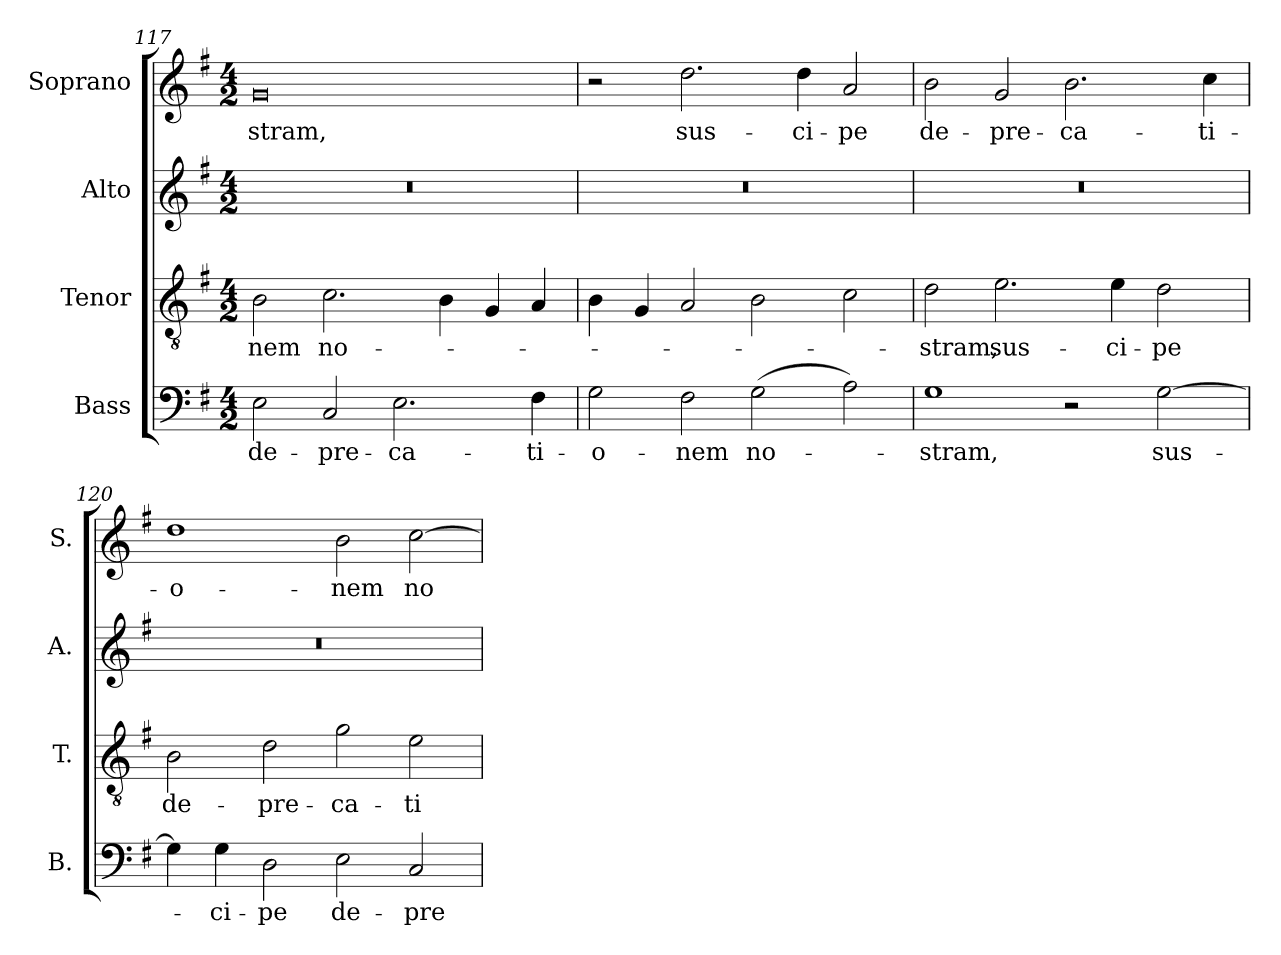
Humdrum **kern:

**kern	**text	**kern	**text	**kern	**kern	**text
*part4	*part4	*part3	*part3	*part2	*part1	*part1
*staff4	*staff4	*staff3	*staff3	*staff2	*staff1	*staff1
*I"Bass	*	*I"Tenor	*	*I"Alto	*I"Soprano	*
*I'B.	*	*I'T.	*	*I'A.	*I'S.	*
*clefF4	*	*clefGv2	*	*clefG2	*clefG2	*
*	*	*ITrd7c12	*	*	*	*
*k[f#]	*	*k[f#]	*	*k[f#]	*k[f#]	*
*G:	*	*G:	*	*G:	*G:	*
*M4/2	*	*M4/2	*	*M4/2	*M4/2	*
=117	=117	=117	=117	=117	=117	=117
!	!LO:LY:b:color=#000000	!	!	!	!	!
!	!	!	!LO:LY:b:color=#000000	!LO:N:vis=1	!	!
!	!	!	!	!	!	!LO:LY:b:color=#000000
2Ei\	de-	2BBi\	-nem	0r	0gi	-stram,
!	!LO:LY:b:color=#000000	!	!	!	!	!
!	!	!	!LO:LY:b:color=#000000	!	!	!
2Ci/	-pre-	2.Ci\	no-	.	.	.
!	!LO:LY:b:color=#000000	!	!	!	!	!
2.Ei\	-ca-	.	.	.	.	.
.	.	4BBi\	.	.	.	.
.	.	4GGi/	.	.	.	.
!	!LO:LY:b:color=#000000	!	!	!	!	!
4F#i\	-ti-	4AAi/	.	.	.	.
!!LO:LB:g=z
=118	=118	=118	=118	=118	=118	=118
!	!LO:LY:b:color=#000000	!	!	!LO:N:vis=1	!	!
2Gi\	-o-	4BBi\	.	0r	2r	.
.	.	4GGi/	.	.	.	.
!	!LO:LY:b:color=#000000	!	!	!	!	!
!	!	!	!	!	!	!LO:LY:b:color=#000000
2F#i\	-nem	2AAi/	.	.	2.ddi\	sus-
!	!LO:LY:b:color=#000000	!	!	!	!	!
(2Gi\	no-	2BBi\	.	.	.	.
!	!	!	!	!	!	!LO:LY:b:color=#000000
.	.	.	.	.	4ddi\	-ci-
!	!	!	!	!	!	!LO:LY:b:color=#000000
2Ai\)	.	2Ci\	.	.	2ai/	-pe
=119	=119	=119	=119	=119	=119	=119
!	!LO:LY:b:color=#000000	!	!	!	!	!
!	!	!	!LO:LY:b:color=#000000	!LO:N:vis=1	!	!
!	!	!	!	!	!	!LO:LY:b:color=#000000
1Gi	-stram,	2Di\	-stram,	0r	2bi\	de-
!	!	!	!LO:LY:b:color=#000000	!	!	!
!	!	!	!	!	!	!LO:LY:b:color=#000000
.	.	2.Ei\	sus-	.	2gi/	-pre-
!	!	!	!	!	!	!LO:LY:b:color=#000000
2r	.	.	.	.	2.bi\	-ca-
!	!	!	!LO:LY:b:color=#000000	!	!	!
.	.	4Ei\	-ci-	.	.	.
!	!LO:LY:b:color=#000000	!	!	!	!	!
!	!	!	!LO:LY:b:color=#000000	!	!	!
[2Gi\	sus-	2Di\	-pe	.	.	.
!	!	!	!	!	!	!LO:LY:b:color=#000000
.	.	.	.	.	4cci\	-ti-
=120	=120	=120	=120	=120	=120	=120
!	!	!	!LO:LY:b:color=#000000	!LO:N:vis=1	!	!
!	!	!	!	!	!	!LO:LY:b:color=#000000
4Gi\]	.	2BBi\	de-	0r	1ddi	-o-
!	!LO:LY:b:color=#000000	!	!	!	!	!
4Gi\	-ci-	.	.	.	.	.
!	!LO:LY:b:color=#000000	!	!	!	!	!
!	!	!	!LO:LY:b:color=#000000	!	!	!
2Di\	-pe	2Di\	-pre-	.	.	.
!	!LO:LY:b:color=#000000	!	!	!	!	!
!	!	!	!LO:LY:b:color=#000000	!	!	!
!	!	!	!	!	!	!LO:LY:b:color=#000000
2Ei\	de-	2Gi\	-ca-	.	2bi\	-nem
!	!LO:LY:b:color=#000000	!	!	!	!	!
!	!	!	!LO:LY:b:color=#000000	!	!	!
!	!	!	!	!	!	!LO:LY:b:color=#000000
2Ci/	-pre-	2Ei\	-ti-	.	[2cci\	no-
=	=	=	=	=	=	=
*-	*-	*-	*-	*-	*-	*-
